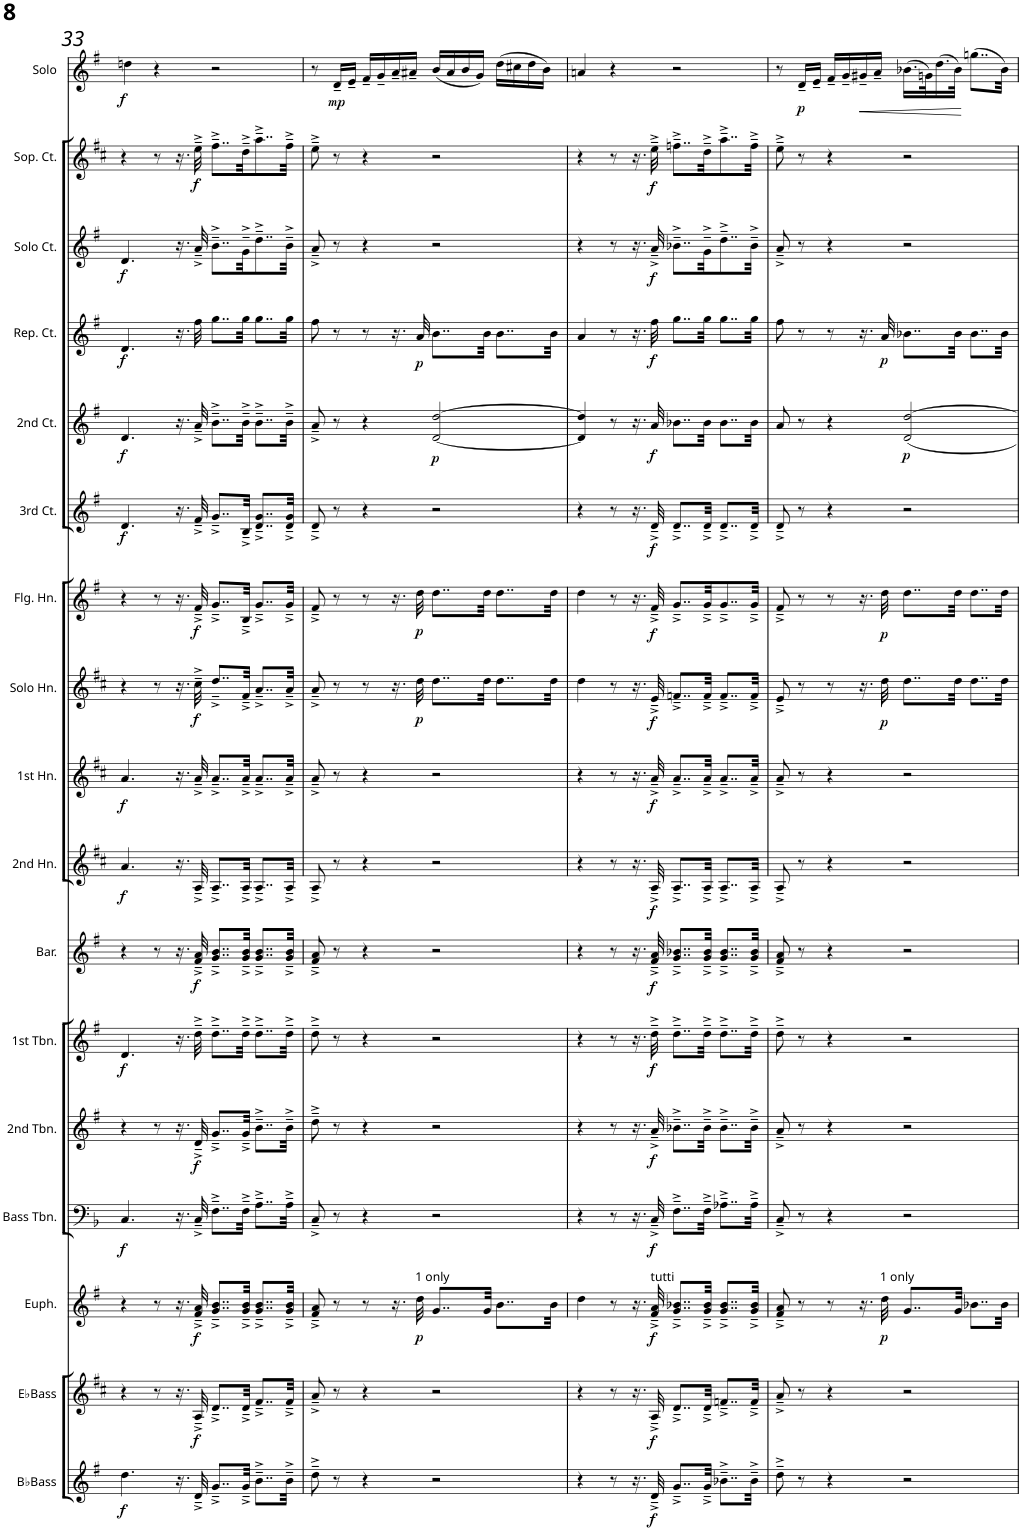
**kern	**dynam	**kern	**dynam	**kern	**dynam	**kern	**dynam	**kern	**dynam	**kern	**dynam	**kern	**dynam	**kern	**dynam	**kern	**dynam	**kern	**dynam	**kern	**dynam	**kern	**dynam	**kern	**dynam	**kern	**dynam	**kern	**dynam	**kern	**dynam	**kern	**dynam
*part17	*part17	*part16	*part16	*part15	*part15	*part14	*part14	*part13	*part13	*part12	*part12	*part11	*part11	*part10	*part10	*part9	*part9	*part8	*part8	*part7	*part7	*part6	*part6	*part5	*part5	*part4	*part4	*part3	*part3	*part2	*part2	*part1	*part1
*staff17	*staff17	*staff16	*staff16	*staff15	*staff15	*staff14	*staff14	*staff13	*staff13	*staff12	*staff12	*staff11	*staff11	*staff10	*staff10	*staff9	*staff9	*staff8	*staff8	*staff7	*staff7	*staff6	*staff6	*staff5	*staff5	*staff4	*staff4	*staff3	*staff3	*staff2	*staff2	*staff1	*staff1
*I"BbBass	*	*I"EbBass	*	*I"BbEuphonium	*	*I"Bass Trombone	*	*I"2nd BbTrombone	*	*I"1st BbTrombone	*	*I"BbBaritone	*	*I"2nd EbHorn	*	*I"1st EbHorn	*	*I"Solo EbHorn	*	*I"BbFlugelhorn	*	*I"3rd BbCornet	*	*I"2nd BbCornet	*	*I"BbRepiano Cornet	*	*I"BbSolo Cornet	*	*I"EbSoprano Cornet	*	*I"Soloist in Bb	*
*I'BbBass	*	*I'EbBass	*	*	*	*I'Bass Tbn.	*	*I'2nd Tbn.	*	*I'1st Tbn.	*	*I'Bar.	*	*I'2nd Hn.	*	*I'1st Hn.	*	*I'Solo Hn.	*	*	*	*I'3rd Ct.	*	*I'2nd Ct.	*	*	*	*	*	*	*	*I'Solo	*
!!LO:PB:g=z
*clefG2	*	*clefG2	*	*clefG2	*	*clefF4	*	*clefG2	*	*clefG2	*	*clefG2	*	*clefG2	*	*clefG2	*	*clefG2	*	*clefG2	*	*clefG2	*	*clefG2	*	*clefG2	*	*clefG2	*	*clefG2	*	*clefG2	*
*Trd15c26	*	*Trd12c21	*	*Trd8c14	*	*	*	*Trd8c14	*	*Trd8c14	*	*Trd8c14	*	*Trd5c9	*	*Trd5c9	*	*Trd5c9	*	*Trd1c2	*	*Trd1c2	*	*Trd1c2	*	*Trd1c2	*	*Trd1c2	*	*Trd-2c-3	*	*Trd1c2	*
*k[f#]	*	*k[f#c#]	*	*k[f#]	*	*k[b-]	*	*k[f#]	*	*k[f#]	*	*k[f#]	*	*k[f#c#]	*	*k[f#c#]	*	*k[f#c#]	*	*k[f#]	*	*k[f#]	*	*k[f#]	*	*k[f#]	*	*k[f#]	*	*k[f#c#]	*	*k[f#]	*
*M2/2	*	*M2/2	*	*M2/2	*	*M2/2	*	*M2/2	*	*M2/2	*	*M2/2	*	*M2/2	*	*M2/2	*	*M2/2	*	*M2/2	*	*M2/2	*	*M2/2	*	*M2/2	*	*M2/2	*	*M2/2	*	*M2/2	*
*met(c|)	*	*met(c|)	*	*met(c|)	*	*met(c|)	*	*met(c|)	*	*met(c|)	*	*met(c|)	*	*met(c|)	*	*met(c|)	*	*met(c|)	*	*met(c|)	*	*met(c|)	*	*met(c|)	*	*met(c|)	*	*met(c|)	*	*met(c|)	*	*met(c|)	*
=33	=33	=33	=33	=33	=33	=33	=33	=33	=33	=33	=33	=33	=33	=33	=33	=33	=33	=33	=33	=33	=33	=33	=33	=33	=33	=33	=33	=33	=33	=33	=33	=33	=33
!	!LO:DY:b	!	!	!	!	!	!LO:DY:b	!	!	!	!LO:DY:b	!	!	!	!LO:DY:b	!	!LO:DY:b	!	!	!	!	!	!LO:DY:b	!	!LO:DY:b	!	!LO:DY:b	!	!LO:DY:b	!	!	!	!LO:DY:b
4.dd\	f	4r	.	4r	.	4.C/	f	4r	.	4.d/	f	4r	.	4.a/	f	4.a/	f	4r	.	4r	.	4.d/	f	4.d/	f	4.d/	f	4.d/	f	4r	.	4ddn\	f
.	.	8r	.	8r	.	.	.	8r	.	.	.	8r	.	.	.	.	.	8r	.	8r	.	.	.	.	.	.	.	.	.	8r	.	4r	.
16.r	.	16.r	.	16.r	.	16.r	.	16.r	.	16.r	.	16.r	.	16.r	.	16.r	.	16.r	.	16.r	.	16.r	.	16.r	.	16.r	.	16.r	.	16.r	.	.	.
!	!	!	!LO:DY:b	!	!LO:DY:b	!	!	!	!LO:DY:b	!	!	!	!LO:DY:b	!	!	!	!	!	!LO:DY:b	!	!LO:DY:b	!	!	!	!	!	!	!	!	!	!LO:DY:b	!	!
32d~^/	.	32A~^/	f	32f#/~^ 32a/~^	f	32C~^/	.	32d~^/	f	32dd~^\	.	32f#/~^ 32a/~^	f	32A~^/	.	32a~^/	.	32cc#~^\	f	32f#~^/	f	32f#~^/	.	32a~^/	.	32ff#\	.	32a~^/	.	32ee~^\	f	.	.
8..g~^/L	.	8..d~^/L	.	8..g/~^ 8..b/~^L	.	8..F~^\L	.	8..g~^/L	.	8..dd~^\L	.	8..g/~^ 8..b/~^L	.	8..A~^/L	.	8..a~^/L	.	8..dd~^/L	.	8..g~^/L	.	8..g~^/L	.	8..b~^\L	.	8..gg\L	.	8..b~^\L	.	8..ff#~^\L	.	2r	.
32g~^/Jkk	.	32d~^/Jkk	.	32g/~^ 32b/~^Jkk	.	32F~^\Jkk	.	32g~^/Jkk	.	32dd~^\Jkk	.	32g/~^ 32b/~^Jkk	.	32A~^/Jkk	.	32a~^/Jkk	.	32f#~^/Jkk	.	32B~^/Jkk	.	32B~^/Jkk	.	32b~^\Jkk	.	32gg\Jkk	.	32g~^\KK	.	32dd~^\KK	.	.	.
8..b~^\L	.	8..f#~^/L	.	8..g/~^ 8..b/~^L	.	8..A~^\L	.	8..b~^\L	.	8..dd~^\L	.	8..g/~^ 8..b/~^L	.	8..A~^/L	.	8..a~^/L	.	8..a~^/L	.	8..g~^/L	.	8..d/~^ 8..g/~^L	.	8..b~^\L	.	8..gg\L	.	8..dd~^\	.	8..aa~^\	.	.	.
32b~^\Jkk	.	32f#~^/Jkk	.	32g/~^ 32b/~^Jkk	.	32A~^\Jkk	.	32b~^\Jkk	.	32dd~^\Jkk	.	32g/~^ 32b/~^Jkk	.	32A~^/Jkk	.	32a~^/Jkk	.	32a~^/Jkk	.	32g~^/Jkk	.	32d/~^ 32g/~^Jkk	.	32b~^\Jkk	.	32gg\Jkk	.	32b~^\Jkk	.	32ff#~^\Jkk	.	.	.
=34	=34	=34	=34	=34	=34	=34	=34	=34	=34	=34	=34	=34	=34	=34	=34	=34	=34	=34	=34	=34	=34	=34	=34	=34	=34	=34	=34	=34	=34	=34	=34	=34	=34
8dd~^\	.	8a~^/	.	8f#/~^ 8a/~^	.	8C~^/	.	8dd~^\	.	8dd~^\	.	8f#/~^ 8a/~^	.	8A~^/	.	8a~^/	.	8a~^/	.	8f#~^/	.	8d~^/	.	8a~^/	.	8ff#\	.	8a~^/	.	8ee~^\	.	8r	.
!	!	!	!	!	!	!	!	!	!	!	!	!	!	!	!	!	!	!	!	!	!	!	!	!	!	!	!	!	!	!	!	!	!LO:DY:b
8r	.	8r	.	8r	.	8r	.	8r	.	8r	.	8r	.	8r	.	8r	.	8r	.	8r	.	8r	.	8r	.	8r	.	8r	.	8r	.	16d~/LL	mp
.	.	.	.	.	.	.	.	.	.	.	.	.	.	.	.	.	.	.	.	.	.	.	.	.	.	.	.	.	.	.	.	16e~/JJ	.
4r	.	4r	.	8r	.	4r	.	4r	.	4r	.	4r	.	4r	.	4r	.	8r	.	8r	.	4r	.	4r	.	8r	.	4r	.	4r	.	16f#~/LL	.
.	.	.	.	.	.	.	.	.	.	.	.	.	.	.	.	.	.	.	.	.	.	.	.	.	.	.	.	.	.	.	.	16g~/	.
.	.	.	.	16.r	.	.	.	.	.	.	.	.	.	.	.	.	.	16.r	.	16.r	.	.	.	.	.	16.r	.	.	.	.	.	16a~/	.
.	.	.	.	.	.	.	.	.	.	.	.	.	.	.	.	.	.	.	.	.	.	.	.	.	.	.	.	.	.	.	.	16a#X~/JJ	.
!	!	!	!	!LO:TX:a:t=1 only	!	!	!	!	!	!	!	!	!	!	!	!	!	!	!	!	!	!	!	!	!	!	!	!	!	!	!	!	!
!	!	!	!	!	!LO:DY:b	!	!	!	!	!	!	!	!	!	!	!	!	!	!LO:DY:b	!	!LO:DY:b	!	!	!	!	!	!LO:DY:b	!	!	!	!	!	!
.	.	.	.	32dd\	p	.	.	.	.	.	.	.	.	.	.	.	.	32dd\	p	32dd\	p	.	.	.	.	32a/	p	.	.	.	.	.	.
!	!	!	!	!	!	!	!	!	!	!	!	!	!	!	!	!	!	!	!	!	!	!	!	!	!LO:DY:b	!	!	!	!	!	!	!	!
2r	.	2r	.	8..g/L	.	2r	.	2r	.	2r	.	2r	.	2r	.	2r	.	8..dd\L	.	8..dd\L	.	2r	.	[2d/ [2dd/	p	8..b\L	.	2r	.	2r	.	(16b/LL	.
.	.	.	.	.	.	.	.	.	.	.	.	.	.	.	.	.	.	.	.	.	.	.	.	.	.	.	.	.	.	.	.	16a#/	.
.	.	.	.	.	.	.	.	.	.	.	.	.	.	.	.	.	.	.	.	.	.	.	.	.	.	.	.	.	.	.	.	16b/	.
.	.	.	.	.	.	.	.	.	.	.	.	.	.	.	.	.	.	.	.	.	.	.	.	.	.	.	.	.	.	.	.	16g/JJ)	.
.	.	.	.	32g/Jkk	.	.	.	.	.	.	.	.	.	.	.	.	.	32dd\Jkk	.	32dd\Jkk	.	.	.	.	.	32b\Jkk	.	.	.	.	.	.	.
.	.	.	.	8..b\L	.	.	.	.	.	.	.	.	.	.	.	.	.	8..dd\L	.	8..dd\L	.	.	.	.	.	8..b\L	.	.	.	.	.	(16dd\LL	.
.	.	.	.	.	.	.	.	.	.	.	.	.	.	.	.	.	.	.	.	.	.	.	.	.	.	.	.	.	.	.	.	16cc#X\	.
.	.	.	.	.	.	.	.	.	.	.	.	.	.	.	.	.	.	.	.	.	.	.	.	.	.	.	.	.	.	.	.	16dd\	.
.	.	.	.	.	.	.	.	.	.	.	.	.	.	.	.	.	.	.	.	.	.	.	.	.	.	.	.	.	.	.	.	16b\JJ)	.
.	.	.	.	32b\Jkk	.	.	.	.	.	.	.	.	.	.	.	.	.	32dd\Jkk	.	32dd\Jkk	.	.	.	.	.	32b\Jkk	.	.	.	.	.	.	.
=35	=35	=35	=35	=35	=35	=35	=35	=35	=35	=35	=35	=35	=35	=35	=35	=35	=35	=35	=35	=35	=35	=35	=35	=35	=35	=35	=35	=35	=35	=35	=35	=35	=35
4r	.	4r	.	4dd\	.	4r	.	4r	.	4r	.	4r	.	4r	.	4r	.	4dd\	.	4dd\	.	4r	.	4d/] 4dd/]	.	4a/	.	4r	.	4r	.	4an/	.
8r	.	8r	.	8r	.	8r	.	8r	.	8r	.	8r	.	8r	.	8r	.	8r	.	8r	.	8r	.	8r	.	8r	.	8r	.	8r	.	4r	.
16.r	.	16.r	.	16.r	.	16.r	.	16.r	.	16.r	.	16.r	.	16.r	.	16.r	.	16.r	.	16.r	.	16.r	.	16.r	.	16.r	.	16.r	.	16.r	.	.	.
!	!	!	!	!LO:TX:a:t=tutti	!	!	!	!	!	!	!	!	!	!	!	!	!	!	!	!	!	!	!	!	!	!	!	!	!	!	!	!	!
!	!LO:DY:b	!	!LO:DY:b	!	!LO:DY:b	!	!LO:DY:b	!	!LO:DY:b	!	!LO:DY:b	!	!LO:DY:b	!	!LO:DY:b	!	!LO:DY:b	!	!LO:DY:b	!	!LO:DY:b	!	!LO:DY:b	!	!LO:DY:b	!	!LO:DY:b	!	!LO:DY:b	!	!LO:DY:b	!	!
32d~^/	f	32A~^/	f	32f#/~^ 32a/~^	f	32C~^/	f	32a~^/	f	32dd~^\	f	32f#/~^ 32a/~^	f	32A~^/	f	32a~^/	f	32e~^/	f	32f#~^/	f	32d~^/	f	32a/	f	32ff#\	f	32a~^/	f	32ee~^\	f	.	.
8..g~^/L	.	8..d~^/L	.	8..g/~^ 8..b-X/~^L	.	8..F~^\L	.	8..b-X~^\L	.	8..dd~^\L	.	8..g/~^ 8..b-X/~^L	.	8..A~^/L	.	8..a~^/L	.	8..fn~^/L	.	8..g~^/L	.	8..d~^/L	.	8..b-X\L	.	8..gg\L	.	8..b-X~^\L	.	8..ffn~^\L	.	2r	.
32g~^/Jkk	.	32d~^/Jkk	.	32g/~^ 32b-/~^Jkk	.	32F~^\Jkk	.	32b-~^\Jkk	.	32dd~^\Jkk	.	32g/~^ 32b-/~^Jkk	.	32A~^/Jkk	.	32a~^/Jkk	.	32f~^/Jkk	.	32g~^/KK	.	32d~^/Jkk	.	32b-\Jkk	.	32gg\Jkk	.	32g~^\KK	.	32dd~^\KK	.	.	.
8..b-X~^\L	.	8..fn~^/L	.	8..g/~^ 8..b-/~^L	.	8..A-X~^\L	.	8..b-~^\L	.	8..dd~^\L	.	8..g/~^ 8..b-/~^L	.	8..A~^/L	.	8..a~^/L	.	8..f~^/L	.	8..g~^/	.	8..d~^/L	.	8..b-\L	.	8..gg\L	.	8..dd~^\	.	8..aa~^\	.	.	.
32b-~^\Jkk	.	32f~^/Jkk	.	32g/~^ 32b-/~^Jkk	.	32A-~^\Jkk	.	32b-~^\Jkk	.	32dd~^\Jkk	.	32g/~^ 32b-/~^Jkk	.	32A~^/Jkk	.	32a~^/Jkk	.	32f~^/Jkk	.	32g~^/Jkk	.	32d~^/Jkk	.	32b-\Jkk	.	32gg\Jkk	.	32b-~^\Jkk	.	32ff~^\Jkk	.	.	.
=36	=36	=36	=36	=36	=36	=36	=36	=36	=36	=36	=36	=36	=36	=36	=36	=36	=36	=36	=36	=36	=36	=36	=36	=36	=36	=36	=36	=36	=36	=36	=36	=36	=36
8dd~^\	.	8a~^/	.	8f#/~^ 8a/~^	.	8C~^/	.	8a~^/	.	8dd~^\	.	8f#/~^ 8a/~^	.	8A~^/	.	8a~^/	.	8e~^/	.	8f#~^/	.	8d~^/	.	8a/	.	8ff#\	.	8a~^/	.	8ee~^\	.	8r	.
!	!	!	!	!	!	!	!	!	!	!	!	!	!	!	!	!	!	!	!	!	!	!	!	!	!	!	!	!	!	!	!	!	!LO:DY:b
8r	.	8r	.	8r	.	8r	.	8r	.	8r	.	8r	.	8r	.	8r	.	8r	.	8r	.	8r	.	8r	.	8r	.	8r	.	8r	.	16d~/LL	p
.	.	.	.	.	.	.	.	.	.	.	.	.	.	.	.	.	.	.	.	.	.	.	.	.	.	.	.	.	.	.	.	16e~/JJ	.
4r	.	4r	.	8r	.	4r	.	4r	.	4r	.	4r	.	4r	.	4r	.	8r	.	8r	.	4r	.	4r	.	8r	.	4r	.	4r	.	16f#~/LL	.
.	.	.	.	.	.	.	.	.	.	.	.	.	.	.	.	.	.	.	.	.	.	.	.	.	.	.	.	.	.	.	.	16g~/	.
!	!	!	!	!	!	!	!	!	!	!	!	!	!	!	!	!	!	!	!	!	!	!	!	!	!	!	!	!	!	!	!	!	!LO:HP:b
.	.	.	.	16.r	.	.	.	.	.	.	.	.	.	.	.	.	.	16.r	.	16.r	.	.	.	.	.	16.r	.	.	.	.	.	16g#X~/	<
.	.	.	.	.	.	.	.	.	.	.	.	.	.	.	.	.	.	.	.	.	.	.	.	.	.	.	.	.	.	.	.	16a~/JJ	.
!	!	!	!	!LO:TX:a:t=1 only	!	!	!	!	!	!	!	!	!	!	!	!	!	!	!	!	!	!	!	!	!	!	!	!	!	!	!	!	!
!	!	!	!	!	!LO:DY:b	!	!	!	!	!	!	!	!	!	!	!	!	!	!LO:DY:b	!	!LO:DY:b	!	!	!	!	!	!LO:DY:b	!	!	!	!	!	!
.	.	.	.	32dd\	p	.	.	.	.	.	.	.	.	.	.	.	.	32dd\	p	32dd\	p	.	.	.	.	32a/	p	.	.	.	.	.	.
!	!	!	!	!	!	!	!	!	!	!	!	!	!	!	!	!	!	!	!	!	!	!	!	!	!LO:DY:b	!	!	!	!	!	!	!	!
2r	.	2r	.	8..g/L	.	2r	.	2r	.	2r	.	2r	.	2r	.	2r	.	8..dd\L	.	8..dd\L	.	2r	.	2d/ [2dd/	p	8..b-X\L	.	2r	.	2r	.	(16.b-X\LL	.
.	.	.	.	.	.	.	.	.	.	.	.	.	.	.	.	.	.	.	.	.	.	.	.	.	.	.	.	.	.	.	.	32gn\K)	.
.	.	.	.	.	.	.	.	.	.	.	.	.	.	.	.	.	.	.	.	.	.	.	.	.	.	.	.	.	.	.	.	(16.dd\	.
.	.	.	.	32g/Jkk	.	.	.	.	.	.	.	.	.	.	.	.	.	32dd\Jkk	.	32dd\Jkk	.	.	.	.	.	32b-\Jkk	.	.	.	.	.	32b-\JJk)	.
.	.	.	.	8..b-X\L	.	.	.	.	.	.	.	.	.	.	.	.	.	8..dd\L	.	8..dd\L	.	.	.	.	.	8..b-\L	.	.	.	.	.	(8..ggn\L	[
.	.	.	.	32b-\Jkk	.	.	.	.	.	.	.	.	.	.	.	.	.	32dd\Jkk	.	32dd\Jkk	.	.	.	.	.	32b-\Jkk	.	.	.	.	.	32b-\Jkk)	.
=	=	=	=	=	=	=	=	=	=	=	=	=	=	=	=	=	=	=	=	=	=	=	=	=	=	=	=	=	=	=	=	=	=
*-	*-	*-	*-	*-	*-	*-	*-	*-	*-	*-	*-	*-	*-	*-	*-	*-	*-	*-	*-	*-	*-	*-	*-	*-	*-	*-	*-	*-	*-	*-	*-	*-	*-
